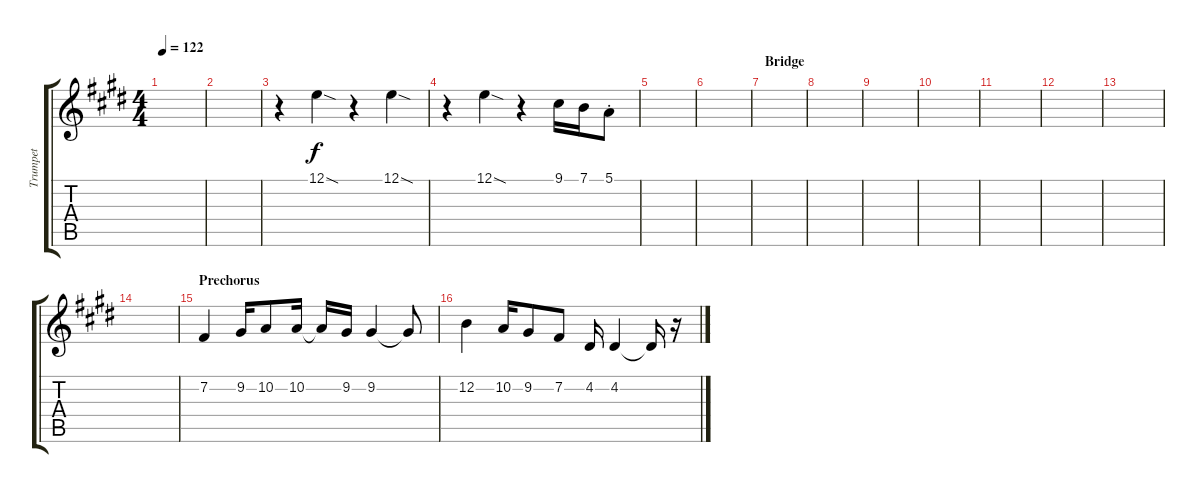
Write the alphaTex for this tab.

\track ("Trumpet" "Trumpet") {instrument trumpet}
\staff {score tabs}
\tuning (E4 B3 G3 D3 A2 E2) {hide}
\ts (4 4)
\tempo 122
\clef g2
\ks e
|
|
r.4 12.1{sod}.4 r.4 12.1{sod}.4 |
r.4 12.1{sod}.4 r.4 9.1.16 7.1.16 5.1{st}.8 |
|
|
\section ("" "Bridge")
|
|
|
|
|
|
|
|
\section ("" "Prechorus")
7.2.4 9.2.16{dy f} 10.2.8 10.2.16 10.2{t}.16 9.2.16 9.2.4 9.2{t}.8 |
12.2.4 10.2.16 9.2.8 7.2.8 4.2.16 4.2.4 4.2{t}.16 r.16
